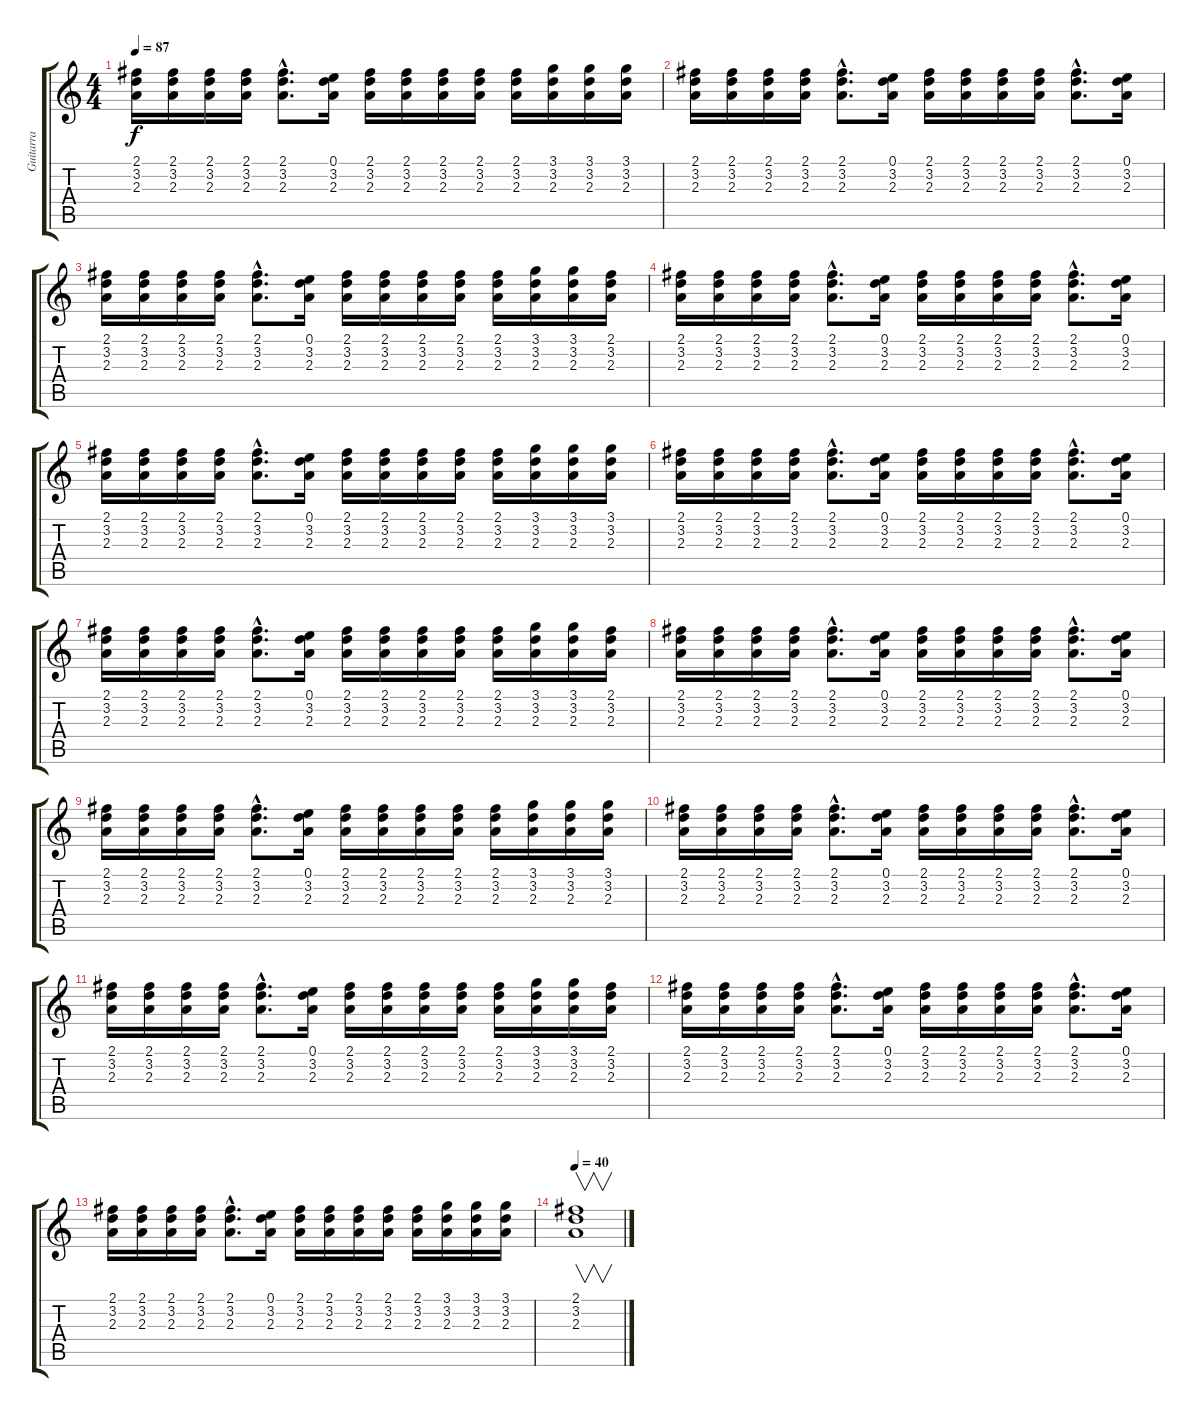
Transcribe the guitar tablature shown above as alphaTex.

\track ("Guitarra" "Guitarra") {instrument distortionguitar}
\staff {score tabs}
\tuning (E4 B3 G3 D3 A2 E2) {hide}
\ts (4 4)
\tempo 87
\clef g2
\ks c
(2.1 3.2 2.3).16{dy f} (2.1 3.2 2.3).16 (2.1 3.2 2.3).16 (2.1 3.2 2.3).16 (2.1{hac} 3.2{hac} 2.3{hac}).8{d} (0.1 3.2 2.3).16 (2.1 3.2 2.3).16 (2.1 3.2 2.3).16 (2.1 3.2 2.3).16 (2.1 3.2 2.3).16 (2.1 3.2 2.3).16 (3.1 3.2 2.3).16 (3.1 3.2 2.3).16 (3.1 3.2 2.3).16 |
(2.1 3.2 2.3).16 (2.1 3.2 2.3).16 (2.1 3.2 2.3).16 (2.1 3.2 2.3).16 (2.1{hac} 3.2{hac} 2.3{hac}).8{d} (0.1 3.2 2.3).16 (2.1 3.2 2.3).16 (2.1 3.2 2.3).16 (2.1 3.2 2.3).16 (2.1 3.2 2.3).16 (2.1{hac} 3.2{hac} 2.3{hac}).8{d} (0.1 3.2 2.3).16 |
(2.1 3.2 2.3).16 (2.1 3.2 2.3).16 (2.1 3.2 2.3).16 (2.1 3.2 2.3).16 (2.1{hac} 3.2{hac} 2.3{hac}).8{d} (0.1 3.2 2.3).16 (2.1 3.2 2.3).16 (2.1 3.2 2.3).16 (2.1 3.2 2.3).16 (2.1 3.2 2.3).16 (2.1 3.2 2.3).16 (3.1 3.2 2.3).16 (3.1 3.2 2.3).16 (2.1 3.2 2.3).16 |
(2.1 3.2 2.3).16 (2.1 3.2 2.3).16 (2.1 3.2 2.3).16 (2.1 3.2 2.3).16 (2.1{hac} 3.2{hac} 2.3{hac}).8{d} (0.1 3.2 2.3).16 (2.1 3.2 2.3).16 (2.1 3.2 2.3).16 (2.1 3.2 2.3).16 (2.1 3.2 2.3).16 (2.1{hac} 3.2{hac} 2.3{hac}).8{d} (0.1 3.2 2.3).16 |
(2.1 3.2 2.3).16 (2.1 3.2 2.3).16 (2.1 3.2 2.3).16 (2.1 3.2 2.3).16 (2.1{hac} 3.2{hac} 2.3{hac}).8{d} (0.1 3.2 2.3).16 (2.1 3.2 2.3).16 (2.1 3.2 2.3).16 (2.1 3.2 2.3).16 (2.1 3.2 2.3).16 (2.1 3.2 2.3).16 (3.1 3.2 2.3).16 (3.1 3.2 2.3).16 (3.1 3.2 2.3).16 |
(2.1 3.2 2.3).16 (2.1 3.2 2.3).16 (2.1 3.2 2.3).16 (2.1 3.2 2.3).16 (2.1{hac} 3.2{hac} 2.3{hac}).8{d} (0.1 3.2 2.3).16 (2.1 3.2 2.3).16 (2.1 3.2 2.3).16 (2.1 3.2 2.3).16 (2.1 3.2 2.3).16 (2.1{hac} 3.2{hac} 2.3{hac}).8{d} (0.1 3.2 2.3).16 |
(2.1 3.2 2.3).16 (2.1 3.2 2.3).16 (2.1 3.2 2.3).16 (2.1 3.2 2.3).16 (2.1{hac} 3.2{hac} 2.3{hac}).8{d} (0.1 3.2 2.3).16 (2.1 3.2 2.3).16 (2.1 3.2 2.3).16 (2.1 3.2 2.3).16 (2.1 3.2 2.3).16 (2.1 3.2 2.3).16 (3.1 3.2 2.3).16 (3.1 3.2 2.3).16 (2.1 3.2 2.3).16 |
(2.1 3.2 2.3).16 (2.1 3.2 2.3).16 (2.1 3.2 2.3).16 (2.1 3.2 2.3).16 (2.1{hac} 3.2{hac} 2.3{hac}).8{d} (0.1 3.2 2.3).16 (2.1 3.2 2.3).16 (2.1 3.2 2.3).16 (2.1 3.2 2.3).16 (2.1 3.2 2.3).16 (2.1{hac} 3.2{hac} 2.3{hac}).8{d} (0.1 3.2 2.3).16 |
(2.1 3.2 2.3).16 (2.1 3.2 2.3).16 (2.1 3.2 2.3).16 (2.1 3.2 2.3).16 (2.1{hac} 3.2{hac} 2.3{hac}).8{d} (0.1 3.2 2.3).16 (2.1 3.2 2.3).16 (2.1 3.2 2.3).16 (2.1 3.2 2.3).16 (2.1 3.2 2.3).16 (2.1 3.2 2.3).16 (3.1 3.2 2.3).16 (3.1 3.2 2.3).16 (3.1 3.2 2.3).16 |
(2.1 3.2 2.3).16 (2.1 3.2 2.3).16 (2.1 3.2 2.3).16 (2.1 3.2 2.3).16 (2.1{hac} 3.2{hac} 2.3{hac}).8{d} (0.1 3.2 2.3).16 (2.1 3.2 2.3).16 (2.1 3.2 2.3).16 (2.1 3.2 2.3).16 (2.1 3.2 2.3).16 (2.1{hac} 3.2{hac} 2.3{hac}).8{d} (0.1 3.2 2.3).16 |
(2.1 3.2 2.3).16 (2.1 3.2 2.3).16 (2.1 3.2 2.3).16 (2.1 3.2 2.3).16 (2.1{hac} 3.2{hac} 2.3{hac}).8{d} (0.1 3.2 2.3).16 (2.1 3.2 2.3).16 (2.1 3.2 2.3).16 (2.1 3.2 2.3).16 (2.1 3.2 2.3).16 (2.1 3.2 2.3).16 (3.1 3.2 2.3).16 (3.1 3.2 2.3).16 (2.1 3.2 2.3).16 |
(2.1 3.2 2.3).16 (2.1 3.2 2.3).16 (2.1 3.2 2.3).16 (2.1 3.2 2.3).16 (2.1{hac} 3.2{hac} 2.3{hac}).8{d} (0.1 3.2 2.3).16 (2.1 3.2 2.3).16 (2.1 3.2 2.3).16 (2.1 3.2 2.3).16 (2.1 3.2 2.3).16 (2.1{hac} 3.2{hac} 2.3{hac}).8{d} (0.1 3.2 2.3).16 |
(2.1 3.2 2.3).16 (2.1 3.2 2.3).16 (2.1 3.2 2.3).16 (2.1 3.2 2.3).16 (2.1{hac} 3.2{hac} 2.3{hac}).8{d} (0.1 3.2 2.3).16 (2.1 3.2 2.3).16 (2.1 3.2 2.3).16 (2.1 3.2 2.3).16 (2.1 3.2 2.3).16 (2.1 3.2 2.3).16 (3.1 3.2 2.3).16 (3.1 3.2 2.3).16 (3.1 3.2 2.3).16 |
\tempo 40
(2.1 3.2 2.3).1{v}
